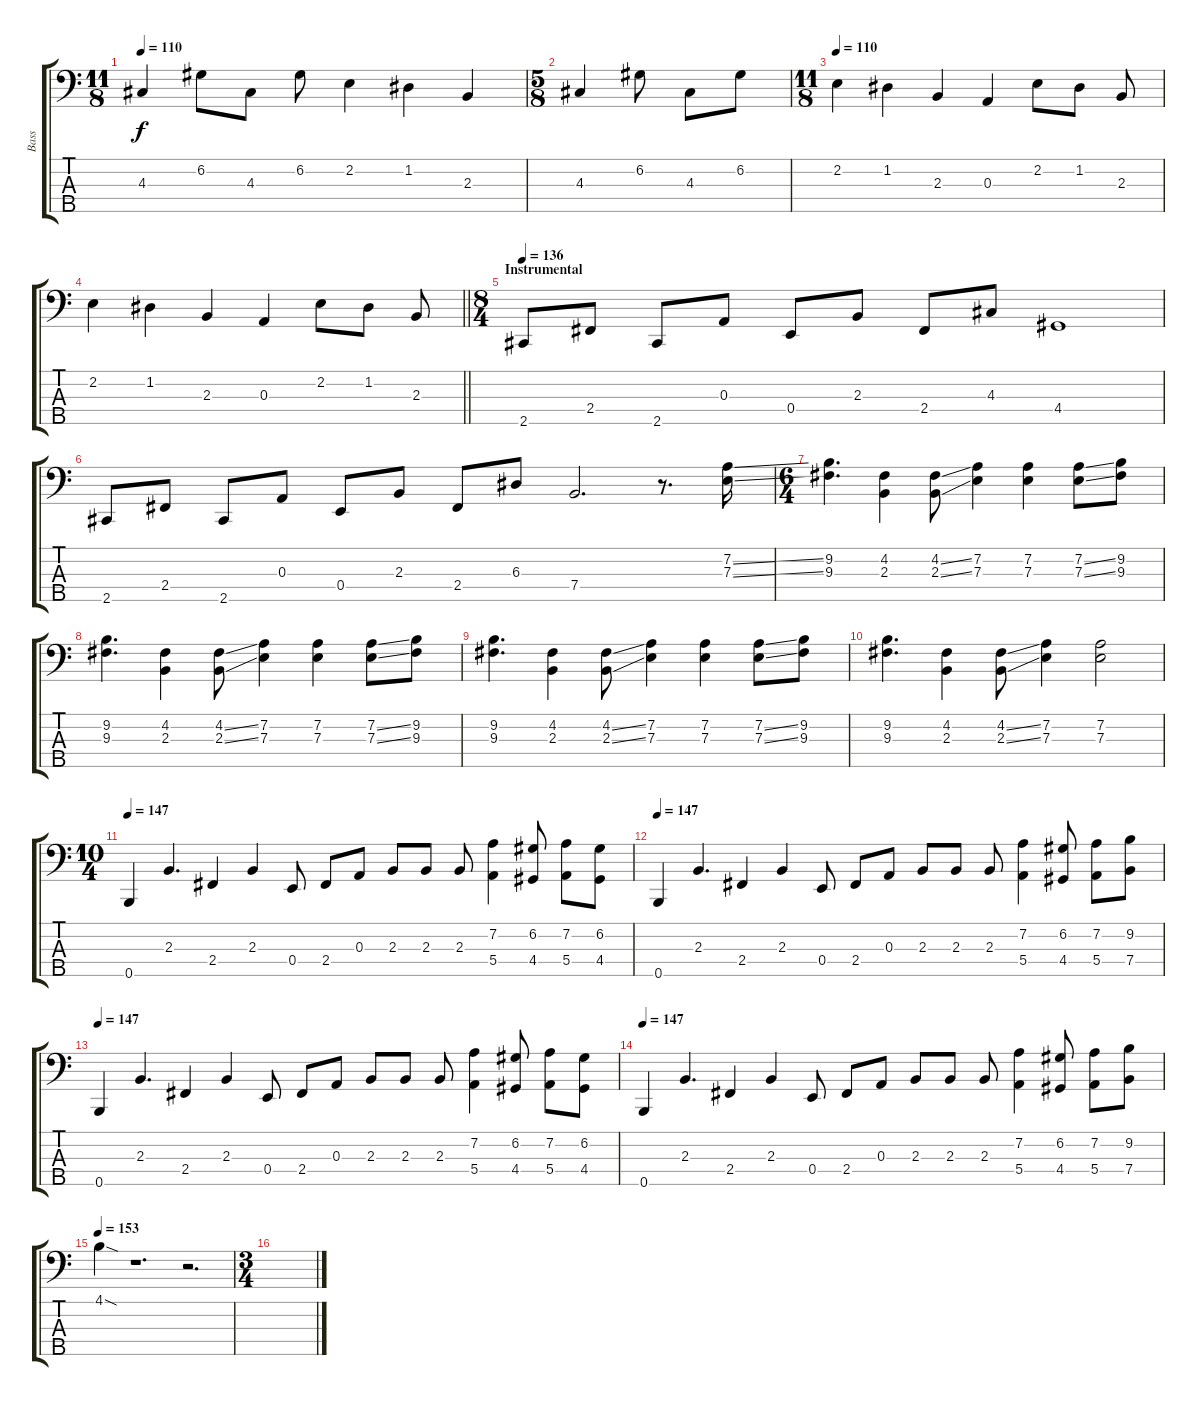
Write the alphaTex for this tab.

\track ("Bass" "Bass") {instrument electricbassfinger}
\staff {score tabs}
\tuning (G2 D2 A1 E1 B0) {hide}
\ts (11 8)
\tempo 110
\clef f4
\ks c
4.3.4{dy f} 6.2.8 4.3.8 6.2.8 2.2.4 1.2.4 2.3.4 |
\ts (5 8)
4.3.4 6.2.8 4.3.8 6.2.8 |
\ts (11 8)
\tempo 110
2.2.4 1.2.4 2.3.4 0.3.4 2.2.8 1.2.8 2.3.8 |
\barLineRight lightlight
2.2.4 1.2.4 2.3.4 0.3.4 2.2.8 1.2.8 2.3.8 |
\ts (8 4)
\section ("" "Instrumental")
\tempo 136
2.5.8 2.4.8 2.5.8 0.3.8 0.4.8 2.3.8 2.4.8 4.3.8 4.4.1 |
2.5.8 2.4.8 2.5.8 0.3.8 0.4.8 2.3.8 2.4.8 6.3.8 7.4.2{d} r.8{d} (7.2{ss} 7.3{ss}).16 |
\ts (6 4)
(9.2 9.3).4{d} (4.2 2.3).4 (4.2{ss} 2.3{ss}).8 (7.2 7.3).4 (7.2 7.3).4 (7.2{ss} 7.3{ss}).8 (9.2 9.3).8 |
(9.2 9.3).4{d} (4.2 2.3).4 (4.2{ss} 2.3{ss}).8 (7.2 7.3).4 (7.2 7.3).4 (7.2{ss} 7.3{ss}).8 (9.2 9.3).8 |
(9.2 9.3).4{d} (4.2 2.3).4 (4.2{ss} 2.3{ss}).8 (7.2 7.3).4 (7.2 7.3).4 (7.2{ss} 7.3{ss}).8 (9.2 9.3).8 |
(9.2 9.3).4{d} (4.2 2.3).4 (4.2{ss} 2.3{ss}).8 (7.2 7.3).4 (7.2 7.3).2 |
\ts (10 4)
\tempo 147
0.5.4 2.3.4{d} 2.4.4 2.3.4 0.4.8 2.4.8 0.3.8 2.3.8 2.3.8 2.3.8 (7.2 5.4).4 (6.2 4.4).8 (7.2 5.4).8 (6.2 4.4).8 |
\tempo 147
0.5.4 2.3.4{d} 2.4.4 2.3.4 0.4.8 2.4.8 0.3.8 2.3.8 2.3.8 2.3.8 (7.2 5.4).4 (6.2 4.4).8 (7.2 5.4).8 (9.2 7.4).8 |
\tempo 147
0.5.4 2.3.4{d} 2.4.4 2.3.4 0.4.8 2.4.8 0.3.8 2.3.8 2.3.8 2.3.8 (7.2 5.4).4 (6.2 4.4).8 (7.2 5.4).8 (6.2 4.4).8 |
\tempo 147
0.5.4 2.3.4{d} 2.4.4 2.3.4 0.4.8 2.4.8 0.3.8 2.3.8 2.3.8 2.3.8 (7.2 5.4).4 (6.2 4.4).8 (7.2 5.4).8 (9.2 7.4).8 |
\tempo 153
4.1{sod}.4 r.1{d} r.2{d} |
\ts (3 4)
